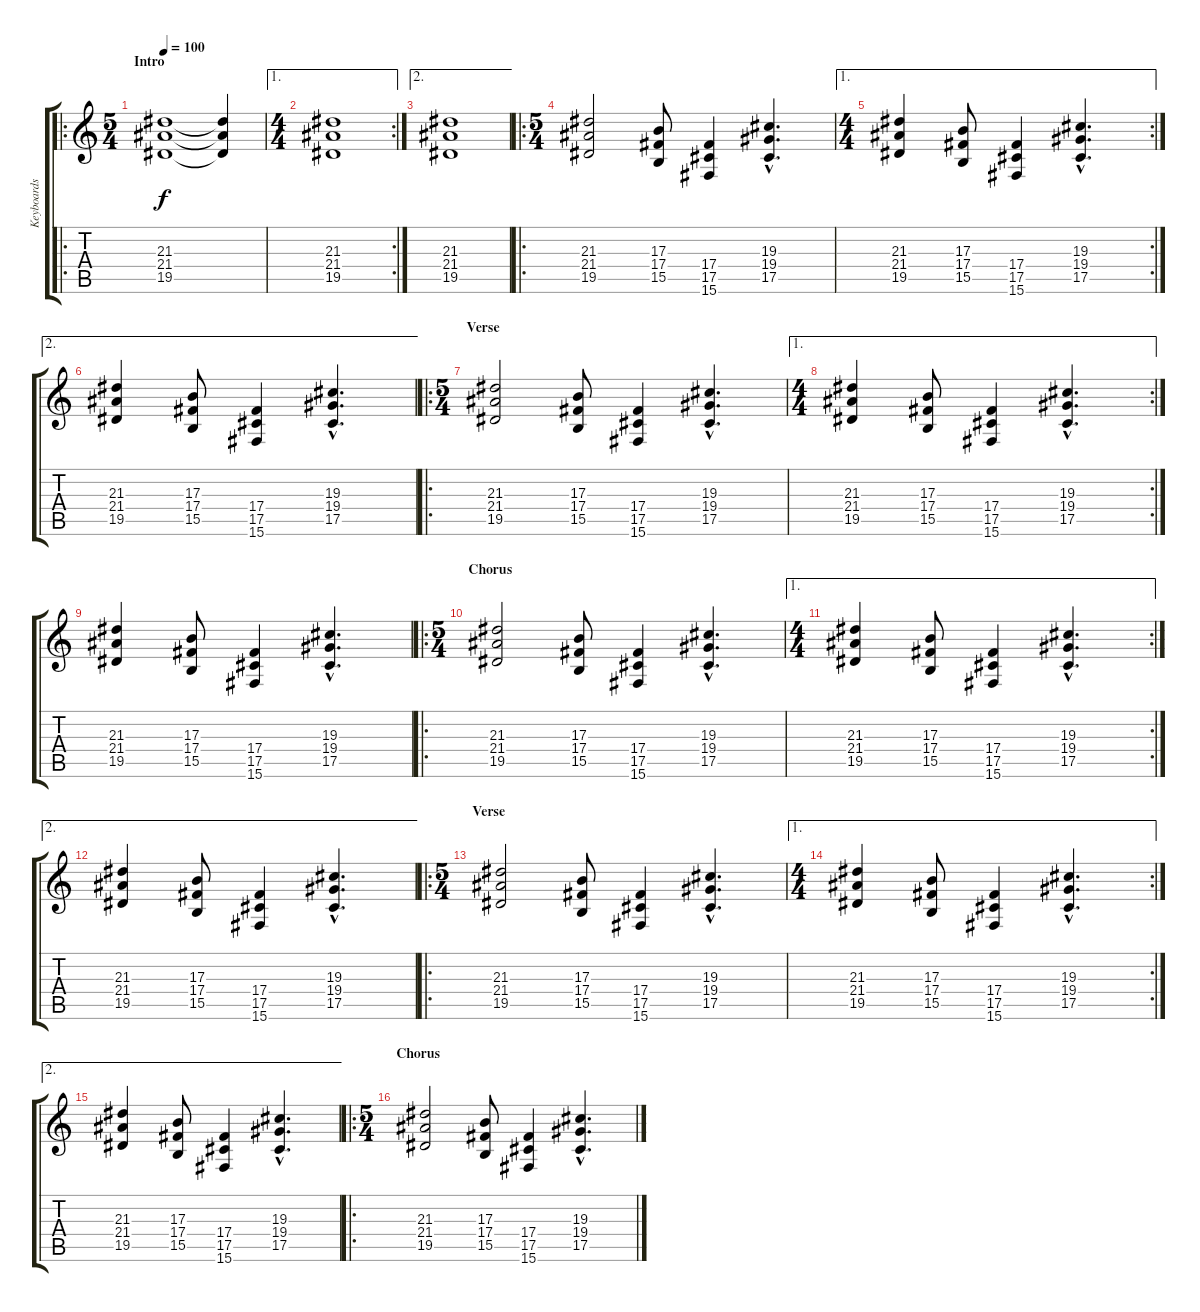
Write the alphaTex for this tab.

\track ("Keyboards 1" "Keyboards ") {instrument stringensemble1}
\staff {score tabs}
\tuning (Eb4 Bb3 Gb3 Db3 Ab2 Eb2) {hide}
\ro
\ts (5 4)
\section ("" "Intro")
\tempo 100
\clef g2
\ks c
(21.3 21.4 19.5).1{dy f instrument stringensemble1} (21.3{t} 21.4{t} 19.5{t}).4 |
\ae 1
\rc 2
\ts (4 4)
(21.3 21.4 19.5).1 |
\ae 2
(21.3 21.4 19.5).1 |
\ro
\ts (5 4)
(21.3 21.4 19.5).2 (17.3 17.4 15.5).8 (17.4 17.5 15.6).4 (19.3{hac} 19.4{hac} 17.5{hac}).4{d} |
\ae 1
\rc 2
\ts (4 4)
(21.3 21.4 19.5).4 (17.3 17.4 15.5).8 (17.4 17.5 15.6).4 (19.3{hac} 19.4{hac} 17.5{hac}).4{d} |
\ae 2
(21.3 21.4 19.5).4 (17.3 17.4 15.5).8 (17.4 17.5 15.6).4 (19.3{hac} 19.4{hac} 17.5{hac}).4{d} |
\ro
\ts (5 4)
\section ("" "Verse")
(21.3 21.4 19.5).2 (17.3 17.4 15.5).8 (17.4 17.5 15.6).4 (19.3{hac} 19.4{hac} 17.5{hac}).4{d} |
\ae 1
\rc 2
\ts (4 4)
(21.3 21.4 19.5).4 (17.3 17.4 15.5).8 (17.4 17.5 15.6).4 (19.3{hac} 19.4{hac} 17.5{hac}).4{d} |
(21.3 21.4 19.5).4 (17.3 17.4 15.5).8 (17.4 17.5 15.6).4 (19.3{hac} 19.4{hac} 17.5{hac}).4{d} |
\ro
\ts (5 4)
\section ("" "Chorus")
(21.3 21.4 19.5).2 (17.3 17.4 15.5).8 (17.4 17.5 15.6).4 (19.3{hac} 19.4{hac} 17.5{hac}).4{d} |
\ae 1
\rc 2
\ts (4 4)
(21.3 21.4 19.5).4 (17.3 17.4 15.5).8 (17.4 17.5 15.6).4 (19.3{hac} 19.4{hac} 17.5{hac}).4{d} |
\ae 2
(21.3 21.4 19.5).4 (17.3 17.4 15.5).8 (17.4 17.5 15.6).4 (19.3{hac} 19.4{hac} 17.5{hac}).4{d} |
\ro
\ts (5 4)
\section ("" "Verse")
(21.3 21.4 19.5).2 (17.3 17.4 15.5).8 (17.4 17.5 15.6).4 (19.3{hac} 19.4{hac} 17.5{hac}).4{d} |
\ae 1
\rc 2
\ts (4 4)
(21.3 21.4 19.5).4 (17.3 17.4 15.5).8 (17.4 17.5 15.6).4 (19.3{hac} 19.4{hac} 17.5{hac}).4{d} |
\ae 2
(21.3 21.4 19.5).4 (17.3 17.4 15.5).8 (17.4 17.5 15.6).4 (19.3{hac} 19.4{hac} 17.5{hac}).4{d} |
\ro
\ts (5 4)
\section ("" "Chorus")
(21.3 21.4 19.5).2 (17.3 17.4 15.5).8 (17.4 17.5 15.6).4 (19.3{hac} 19.4{hac} 17.5{hac}).4{d}
